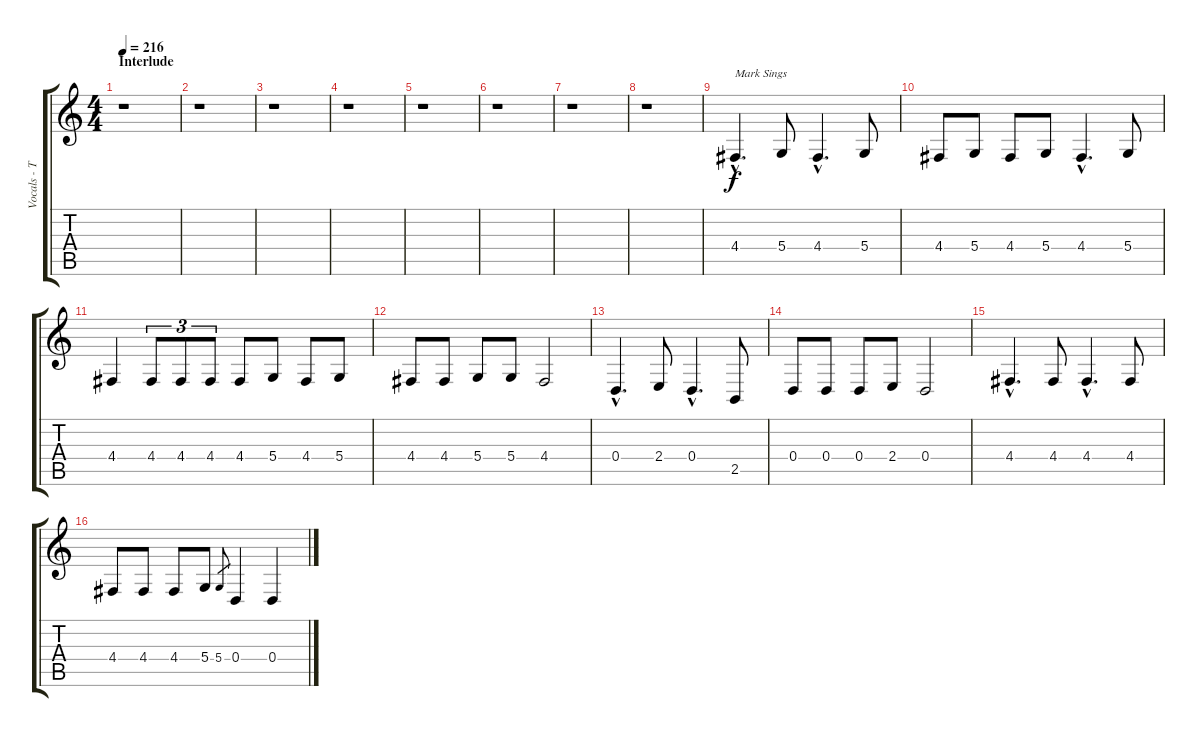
\track ("Vocals - Tom/Mark" "Vocals - T") {instrument altosax}
\staff {score tabs}
\tuning (E4 B3 G3 D3 A2 E2) {hide}
\ts (4 4)
\section ("" "Interlude")
\tempo 216
\clef g2
\ks c
r.1{dy f} |
r.1 |
r.1 |
r.1 |
r.1 |
r.1 |
r.1 |
r.1 |
4.4{hac}.4{d txt "Mark Sings" instrument tenorsax} 5.4.8 4.4{hac}.4{d} 5.4.8 |
4.4.8 5.4.8 4.4.8 5.4.8 4.4{hac}.4{d} 5.4.8 |
4.4.4 4.4.8{tu (3 2)} 4.4.8{tu (3 2)} 4.4.8{tu (3 2)} 4.4.8 5.4.8 4.4.8 5.4.8 |
4.4.8 4.4.8 5.4.8 5.4.8 4.4.2 |
0.4{hac}.4{d} 2.4.8 0.4{hac}.4{d} 2.5.8 |
0.4.8 0.4.8 0.4.8 2.4.8 0.4.2 |
4.4{hac}.4{d} 4.4.8 4.4{hac}.4{d} 4.4.8 |
4.4.8 4.4.8 4.4.8 5.4.8 5.4.8{gr} 0.4.4 0.4.4
